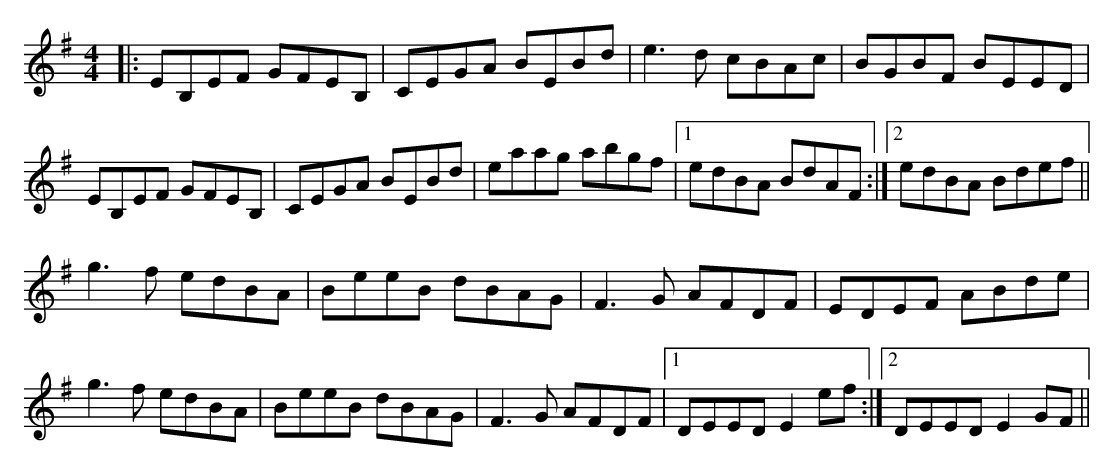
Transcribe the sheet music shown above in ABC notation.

X:1
M:4/4
K:Emin
|:EB,EF GFEB,|CEGA BEBd|e3d cBAc|BGBF BEED|
EB,EF GFEB,|CEGA BEBd|eaag abgf|1 edBA BdAF:|2 edBA Bdef||
g3f edBA|BeeB dBAG|F3G AFDF|EDEF ABde|
g3f edBA|BeeB dBAG|F3G AFDF|1 DEED E2ef:|2 DEED E2GF||
